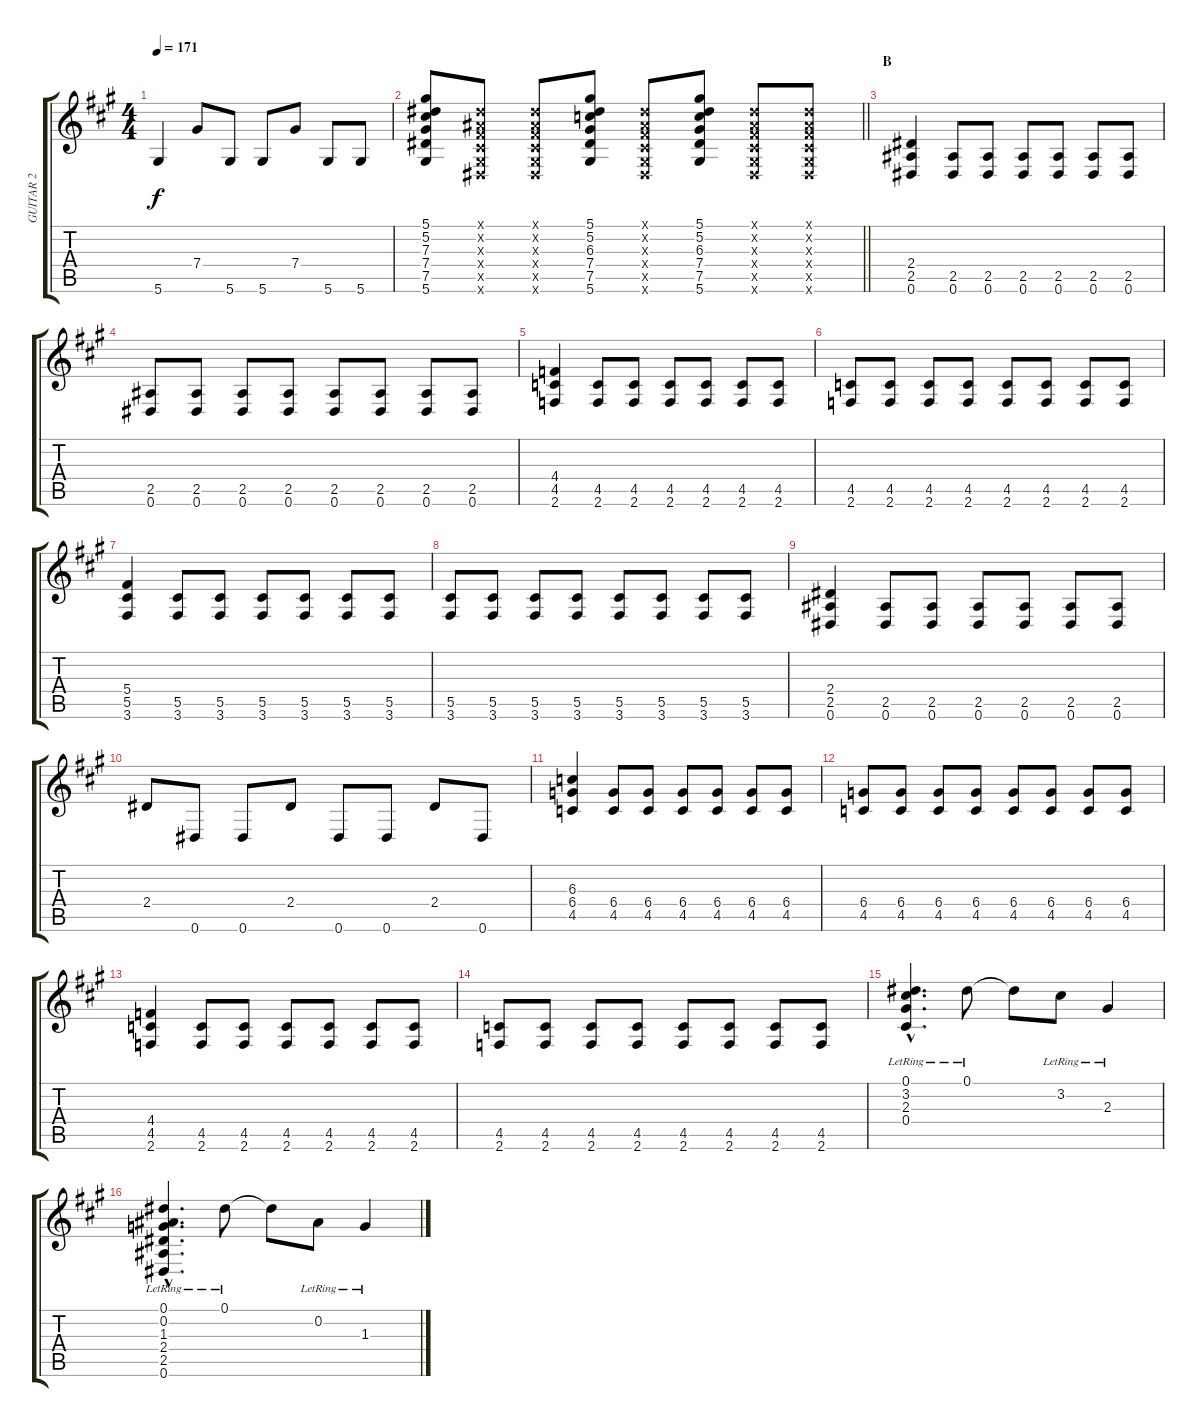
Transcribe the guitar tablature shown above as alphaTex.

\track ("GUITAR 2" "GUITAR 2") {instrument distortionguitar}
\staff {score tabs}
\tuning (Eb4 Bb3 Gb3 Db3 Ab2 Eb2) {hide}
\ts (4 4)
\tempo 171
\clef g2
\ks a
5.6.4{dy f} 7.4.8 5.6.8 5.6.8 7.4.8 5.6.8 5.6.8 |
\barLineRight lightlight
(5.1 5.2 7.3 7.4 7.5 5.6).8 (0.1{x} 0.2{x} 0.3{x} 0.4{x} 0.5{x} 0.6{x}).8 (0.1{x} 0.2{x} 0.3{x} 0.4{x} 0.5{x} 0.6{x}).8 (5.1 5.2 6.3 7.4 7.5 5.6).8 (0.1{x} 0.2{x} 0.3{x} 0.4{x} 0.5{x} 0.6{x}).8 (5.1 5.2 6.3 7.4 7.5 5.6).8 (0.1{x} 0.2{x} 0.3{x} 0.4{x} 0.5{x} 0.6{x}).8 (0.1{x} 0.2{x} 0.3{x} 0.4{x} 0.5{x} 0.6{x}).8 |
\section ("" "B")
(2.4 2.5 0.6).4 (2.5 0.6).8 (2.5 0.6).8 (2.5 0.6).8 (2.5 0.6).8 (2.5 0.6).8 (2.5 0.6).8 |
(2.5 0.6).8 (2.5 0.6).8 (2.5 0.6).8 (2.5 0.6).8 (2.5 0.6).8 (2.5 0.6).8 (2.5 0.6).8 (2.5 0.6).8 |
(4.4 4.5 2.6).4 (4.5 2.6).8 (4.5 2.6).8 (4.5 2.6).8 (4.5 2.6).8 (4.5 2.6).8 (4.5 2.6).8 |
(4.5 2.6).8 (4.5 2.6).8 (4.5 2.6).8 (4.5 2.6).8 (4.5 2.6).8 (4.5 2.6).8 (4.5 2.6).8 (4.5 2.6).8 |
(5.4 5.5 3.6).4 (5.5 3.6).8 (5.5 3.6).8 (5.5 3.6).8 (5.5 3.6).8 (5.5 3.6).8 (5.5 3.6).8 |
(5.5 3.6).8 (5.5 3.6).8 (5.5 3.6).8 (5.5 3.6).8 (5.5 3.6).8 (5.5 3.6).8 (5.5 3.6).8 (5.5 3.6).8 |
(2.4 2.5 0.6).4 (2.5 0.6).8 (2.5 0.6).8 (2.5 0.6).8 (2.5 0.6).8 (2.5 0.6).8 (2.5 0.6).8 |
2.4.8 0.6.8 0.6.8 2.4.8 0.6.8 0.6.8 2.4.8 0.6.8 |
(6.3 6.4 4.5).4 (6.4 4.5).8 (6.4 4.5).8 (6.4 4.5).8 (6.4 4.5).8 (6.4 4.5).8 (6.4 4.5).8 |
(6.4 4.5).8 (6.4 4.5).8 (6.4 4.5).8 (6.4 4.5).8 (6.4 4.5).8 (6.4 4.5).8 (6.4 4.5).8 (6.4 4.5).8 |
(4.4 4.5 2.6).4 (4.5 2.6).8 (4.5 2.6).8 (4.5 2.6).8 (4.5 2.6).8 (4.5 2.6).8 (4.5 2.6).8 |
(4.5 2.6).8 (4.5 2.6).8 (4.5 2.6).8 (4.5 2.6).8 (4.5 2.6).8 (4.5 2.6).8 (4.5 2.6).8 (4.5 2.6).8 |
(0.1{hac lr} 3.2{hac lr} 2.3{hac lr} 0.4{hac lr}).4{d instrument electricguitarclean} 0.1{lr}.8 0.1{t}.8 3.2{lr}.8 2.3{lr}.4 |
(0.1{hac lr} 0.2{hac lr} 1.3{hac lr} 2.4{hac lr} 2.5{hac lr} 0.6{hac lr}).4{d} 0.1{lr}.8 0.1{t}.8 0.2{lr}.8 1.3{lr}.4
